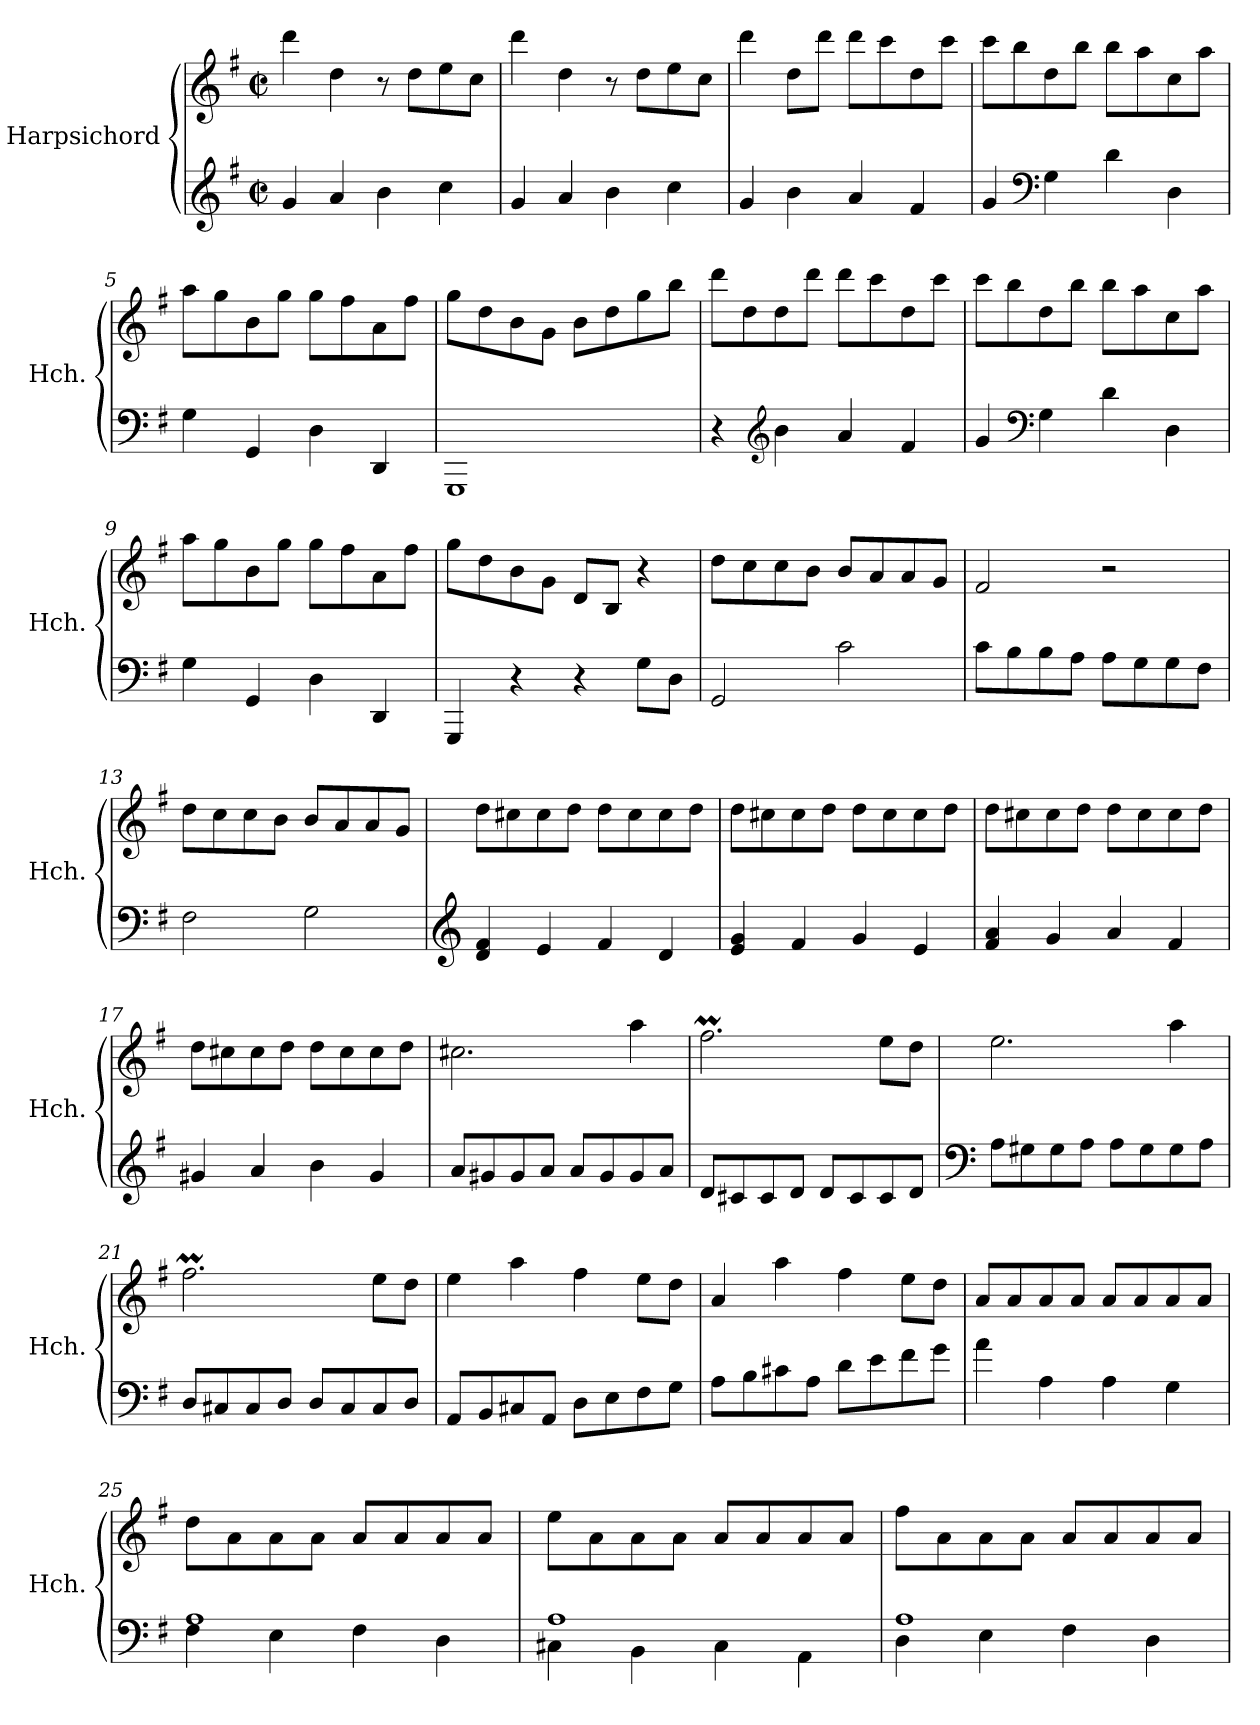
**kern	**kern
*part1	*part1
*staff2	*staff1
*I"Harpsichord	*
*I'Hch.	*
*clefG2	*clefG2
*k[f#]	*k[f#]
*M2/2	*M2/2
*met(c|)	*met(c|)
*MM210	*MM210
=1	=1
4g/	4ddd\
4a/	4dd\
4b\	8r
.	8dd\L
4cc\	8ee\
.	8cc\J
=2	=2
4g/	4ddd\
4a/	4dd\
4b\	8r
.	8dd\L
4cc\	8ee\
.	8cc\J
=3	=3
4g/	4ddd\
4b\	8dd\L
.	8ddd\J
4a/	8ddd\L
.	8ccc\
4f#/	8dd\
.	8ccc\J
=4	=4
4g/	8ccc\L
.	8bb\
*clefF4	*
4G\	8dd\
.	8bb\J
4d\	8bb\L
.	8aa\
4D\	8cc\
.	8aa\J
=5	=5
4G\	8aa\L
.	8gg\
4GG/	8b\
.	8gg\J
4D\	8gg\L
.	8ff#\
4DD/	8a\
.	8ff#\J
!!LO:LB:g=z
=6	=6
1GGG	8gg\L
.	8dd\
.	8b\
.	8g\J
.	8b\L
.	8dd\
.	8gg\
.	8bb\J
=7	=7
4r	8ddd\L
.	8dd\
*clefG2	*
4b\	8dd\
.	8ddd\J
4a/	8ddd\L
.	8ccc\
4f#/	8dd\
.	8ccc\J
=8	=8
4g/	8ccc\L
.	8bb\
*clefF4	*
4G\	8dd\
.	8bb\J
4d\	8bb\L
.	8aa\
4D\	8cc\
.	8aa\J
=9	=9
4G\	8aa\L
.	8gg\
4GG/	8b\
.	8gg\J
4D\	8gg\L
.	8ff#\
4DD/	8a\
.	8ff#\J
=10	=10
4GGG/	8gg\L
.	8dd\
4r	8b\
.	8g\J
4r	8d/L
.	8B/J
8G\L	4r
8D\J	.
!!LO:LB:g=z
=11	=11
2GG/	8dd\L
.	8cc\
.	8cc\
.	8b\J
2c\	8b/L
.	8a/
.	8a/
.	8g/J
=12	=12
8c\L	2f#/
8B\	.
8B\	.
8A\J	.
8A\L	2r
8G\	.
8G\	.
8F#\J	.
=13	=13
2F#\	8dd\L
.	8cc\
.	8cc\
.	8b\J
2G\	8b/L
.	8a/
.	8a/
.	8g/J
=14	=14
*clefG2	*
4d/ 4f#/	8dd\L
.	8cc#X\
4e/	8cc#\
.	8dd\J
4f#/	8dd\L
.	8cc#\
4d/	8cc#\
.	8dd\J
=15	=15
4e/ 4g/	8dd\L
.	8cc#X\
4f#/	8cc#\
.	8dd\J
4g/	8dd\L
.	8cc#\
4e/	8cc#\
.	8dd\J
!!LO:LB:g=z
=16	=16
4f#/ 4a/	8dd\L
.	8cc#X\
4g/	8cc#\
.	8dd\J
4a/	8dd\L
.	8cc#\
4f#/	8cc#\
.	8dd\J
=17	=17
4g#X/	8dd\L
.	8cc#X\
4a/	8cc#\
.	8dd\J
4b\	8dd\L
.	8cc#\
4g#/	8cc#\
.	8dd\J
=18	=18
8a/L	2.cc#X\
8g#X/	.
8g#/	.
8a/J	.
8a/L	.
8g#/	.
8g#/	4aa\
8a/J	.
=19	=19
8d/L	2.ff#m\
8c#X/	.
8c#/	.
8d/J	.
8d/L	.
8c#/	.
8c#/	8ee\L
8d/J	8dd\J
!!LO:LB:g=z
=20	=20
*clefF4	*
8A\L	2.ee\
8G#X\	.
8G#\	.
8A\J	.
8A\L	.
8G#\	.
8G#\	4aa\
8A\J	.
=21	=21
8D/L	2.ff#m\
8C#X/	.
8C#/	.
8D/J	.
8D/L	.
8C#/	.
8C#/	8ee\L
8D/J	8dd\J
=22	=22
8AA/L	4ee\
8BB/	.
8C#X/	4aa\
8AA/J	.
8D\L	4ff#\
8E\	.
8F#\	8ee\L
8G\J	8dd\J
=23	=23
8A\L	4a/
8B\	.
8c#X\	4aa\
8A\J	.
8d\L	4ff#\
8e\	.
8f#\	8ee\L
8g\J	8dd\J
=24	=24
4a\	8a/L
.	8a/
4A\	8a/
.	8a/J
4A\	8a/L
.	8a/
4G\	8a/
.	8a/J
!!LO:PB:g=z
=25	=25
*^	*
1A	4F#\	8dd\L
.	.	8a\
.	4E\	8a\
.	.	8a\J
.	4F#\	8a/L
.	.	8a/
.	4D\	8a/
.	.	8a/J
=26	=26	=26
1A	4C#X\	8ee\L
.	.	8a\
.	4BB\	8a\
.	.	8a\J
.	4C#\	8a/L
.	.	8a/
.	4AA\	8a/
.	.	8a/J
=27	=27	=27
1A	4D\	8ff#\L
.	.	8a\
.	4E\	8a\
.	.	8a\J
.	4F#\	8a/L
.	.	8a/
.	4D\	8a/
.	.	8a/J
*v	*v	*
=	=
*-	*-
